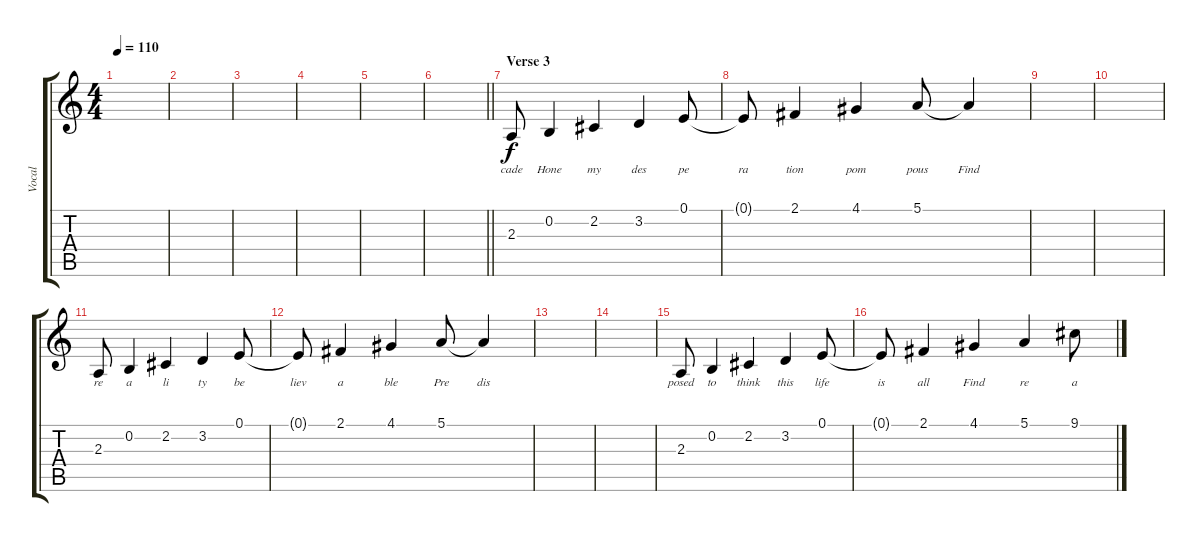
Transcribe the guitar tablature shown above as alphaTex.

\track ("Vocal" "Vocal") {instrument acousticgrandpiano}
\staff {score tabs}
\tuning (E4 B3 G3 D3 A2 E2) {hide}
\ts (4 4)
\tempo 110
\clef g2
\ks c
|
|
|
|
|
\barLineRight lightlight
|
\section ("" "Verse 3")
2.3.8{lyrics (0 "cade") lyrics (1 "") lyrics (2 "") lyrics (3 "") lyrics (4 "")} 0.2.4{lyrics (0 "Hone") lyrics (1 "") lyrics (2 "") lyrics (3 "") lyrics (4 "")} 2.2.4{lyrics (0 "my") lyrics (1 "") lyrics (2 "") lyrics (3 "") lyrics (4 "")} 3.2.4{lyrics (0 "des") lyrics (1 "") lyrics (2 "") lyrics (3 "") lyrics (4 "")} 0.1.8{lyrics (0 "pe") lyrics (1 "") lyrics (2 "") lyrics (3 "") lyrics (4 "")} |
0.1{t}.8{lyrics (0 "ra") lyrics (1 "") lyrics (2 "") lyrics (3 "") lyrics (4 "")} 2.1.4{lyrics (0 "tion") lyrics (1 "") lyrics (2 "") lyrics (3 "") lyrics (4 "")} 4.1.4{lyrics (0 "pom") lyrics (1 "") lyrics (2 "") lyrics (3 "") lyrics (4 "")} 5.1.8{lyrics (0 "pous") lyrics (1 "") lyrics (2 "") lyrics (3 "") lyrics (4 "")} 5.1{t}.4{lyrics (0 "Find") lyrics (1 "") lyrics (2 "") lyrics (3 "") lyrics (4 "")} |
|
|
2.3.8{lyrics (0 "re") lyrics (1 "") lyrics (2 "") lyrics (3 "") lyrics (4 "")} 0.2.4{lyrics (0 "a") lyrics (1 "") lyrics (2 "") lyrics (3 "") lyrics (4 "")} 2.2.4{lyrics (0 "li") lyrics (1 "") lyrics (2 "") lyrics (3 "") lyrics (4 "")} 3.2.4{lyrics (0 "ty") lyrics (1 "") lyrics (2 "") lyrics (3 "") lyrics (4 "")} 0.1.8{lyrics (0 "be") lyrics (1 "") lyrics (2 "") lyrics (3 "") lyrics (4 "")} |
0.1{t}.8{lyrics (0 "liev") lyrics (1 "") lyrics (2 "") lyrics (3 "") lyrics (4 "")} 2.1.4{lyrics (0 "a") lyrics (1 "") lyrics (2 "") lyrics (3 "") lyrics (4 "")} 4.1.4{lyrics (0 "ble") lyrics (1 "") lyrics (2 "") lyrics (3 "") lyrics (4 "")} 5.1.8{lyrics (0 "Pre") lyrics (1 "") lyrics (2 "") lyrics (3 "") lyrics (4 "")} 5.1{t}.4{lyrics (0 "dis") lyrics (1 "") lyrics (2 "") lyrics (3 "") lyrics (4 "")} |
|
|
2.3.8{lyrics (0 "posed") lyrics (1 "") lyrics (2 "") lyrics (3 "") lyrics (4 "")} 0.2.4{lyrics (0 "to") lyrics (1 "") lyrics (2 "") lyrics (3 "") lyrics (4 "")} 2.2.4{lyrics (0 "think") lyrics (1 "") lyrics (2 "") lyrics (3 "") lyrics (4 "")} 3.2.4{lyrics (0 "this") lyrics (1 "") lyrics (2 "") lyrics (3 "") lyrics (4 "")} 0.1.8{lyrics (0 "life") lyrics (1 "") lyrics (2 "") lyrics (3 "") lyrics (4 "")} |
0.1{t}.8{lyrics (0 "is") lyrics (1 "") lyrics (2 "") lyrics (3 "") lyrics (4 "")} 2.1.4{lyrics (0 "all") lyrics (1 "") lyrics (2 "") lyrics (3 "") lyrics (4 "")} 4.1.4{lyrics (0 "Find") lyrics (1 "") lyrics (2 "") lyrics (3 "") lyrics (4 "")} 5.1.4{lyrics (0 "re") lyrics (1 "") lyrics (2 "") lyrics (3 "") lyrics (4 "")} 9.1.8{lyrics (0 "a") lyrics (1 "") lyrics (2 "") lyrics (3 "") lyrics (4 "")}
